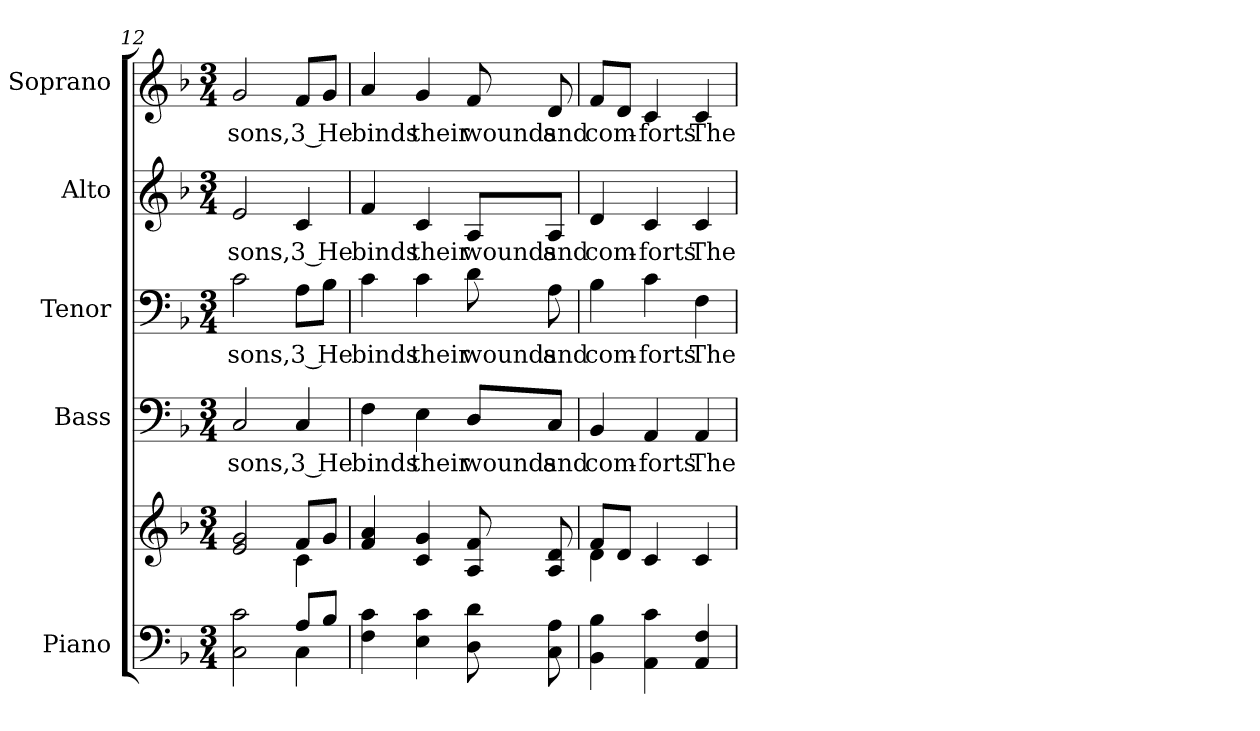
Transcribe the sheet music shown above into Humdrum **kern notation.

**kern	**kern	**kern	**text	**kern	**text	**kern	**text	**kern	**text
*part5	*part5	*part4	*part4	*part3	*part3	*part2	*part2	*part1	*part1
*staff6	*staff5	*staff4	*staff4	*staff3	*staff3	*staff2	*staff2	*staff1	*staff1
*I"Piano	*	*I"Bass	*	*I"Tenor	*	*I"Alto	*	*I"Soprano	*
*I'Pno.	*	*I'B.	*	*I'T.	*	*I'A.	*	*I'S.	*
*clefF4	*clefG2	*clefF4	*	*clefF4	*	*clefG2	*	*clefG2	*
*k[b-]	*k[b-]	*k[b-]	*	*k[b-]	*	*k[b-]	*	*k[b-]	*
*F:	*F:	*F:	*	*F:	*	*F:	*	*F:	*
*M3/4	*M3/4	*M3/4	*	*M3/4	*	*M3/4	*	*M3/4	*
=12	=12	=12	=12	=12	=12	=12	=12	=12	=12
*^	*^	*	*	*	*	*	*	*	*
!	!	!	!	!	!LO:LY:b:color=#000000	!	!	!	!	!	!
!	!	!	!	!	!	!	!LO:LY:b:color=#000000	!	!	!	!
!	!	!	!	!	!	!	!	!	!LO:LY:b:color=#000000	!	!
!	!	!	!	!	!	!	!	!	!	!	!LO:LY:b:color=#000000
2Ci\ 2ci	2ryy	2ei/ 2gi	2ryy	2Ci/	sons,	2ci\	sons,	2ei/	sons,	2gi/	sons,
!	!	!	!	!	!LO:LY:b:color=#000000	!	!	!	!	!	!
!	!	!	!	!	!	!	!LO:LY:b:color=#000000	!	!	!	!
!	!	!	!	!	!	!	!	!	!LO:LY:b:color=#000000	!	!
!	!	!	!	!	!	!	!	!	!	!	!LO:LY:b:color=#000000
8Ai/L	4Ci\	8fi/L	4ci\	4Ci/	3 He	8Ai\L	3 He	4ci/	3 He	8fi/L	3 He
8B-i/J	.	8gi/J	.	.	.	8B-i\J	.	.	.	8gi/J	.
*v	*v	*	*	*	*	*	*	*	*	*	*
*	*v	*v	*	*	*	*	*	*	*	*
!!LO:PB:g=z
=13	=13	=13	=13	=13	=13	=13	=13	=13	=13
!	!	!	!LO:LY:b:color=#000000	!	!	!	!	!	!
!	!	!	!	!	!LO:LY:b:color=#000000	!	!	!	!
!	!	!	!	!	!	!	!LO:LY:b:color=#000000	!	!
!	!	!	!	!	!	!	!	!	!LO:LY:b:color=#000000
4Fi\ 4ci	4fi/ 4ai	4Fi\	binds	4ci\	binds	4fi/	binds	4ai/	binds
!	!	!	!LO:LY:b:color=#000000	!	!	!	!	!	!
!	!	!	!	!	!LO:LY:b:color=#000000	!	!	!	!
!	!	!	!	!	!	!	!LO:LY:b:color=#000000	!	!
!	!	!	!	!	!	!	!	!	!LO:LY:b:color=#000000
4Ei\ 4ci	4ci/ 4gi	4Ei\	their	4ci\	their	4ci/	their	4gi/	their
!	!	!	!LO:LY:b:color=#000000	!	!	!	!	!	!
!	!	!	!	!	!LO:LY:b:color=#000000	!	!	!	!
!	!	!	!	!	!	!	!LO:LY:b:color=#000000	!	!
!	!	!	!	!	!	!	!	!	!LO:LY:b:color=#000000
8Di\ 8di	8Ai/ 8fi	8Di/L	wounds	8di\	wounds	8Ai/L	wounds	8fi/	wounds
!	!	!	!LO:LY:b:color=#000000	!	!	!	!	!	!
!	!	!	!	!	!LO:LY:b:color=#000000	!	!	!	!
!	!	!	!	!	!	!	!LO:LY:b:color=#000000	!	!
!	!	!	!	!	!	!	!	!	!LO:LY:b:color=#000000
8Ci\ 8Ai	8Ai/ 8di	8Ci/J	and	8Ai\	and	8Ai/J	and	8di/	and
=14	=14	=14	=14	=14	=14	=14	=14	=14	=14
*	*^	*	*	*	*	*	*	*	*
!	!	!	!	!LO:LY:b:color=#000000	!	!	!	!	!	!
!	!	!	!	!	!	!LO:LY:b:color=#000000	!	!	!	!
!	!	!	!	!	!	!	!	!LO:LY:b:color=#000000	!	!
!	!	!	!	!	!	!	!	!	!	!LO:LY:b:color=#000000
4BB-i\ 4B-i	8fi/L	4di\	4BB-i/	com-	4B-i\	com-	4di/	com-	8fi/L	com-
.	8di/J	.	.	.	.	.	.	.	8di/J	.
!	!	!	!	!LO:LY:b:color=#000000	!	!	!	!	!	!
!	!	!	!	!	!	!LO:LY:b:color=#000000	!	!	!	!
!	!	!	!	!	!	!	!	!LO:LY:b:color=#000000	!	!
!	!	!	!	!	!	!	!	!	!	!LO:LY:b:color=#000000
4AAi\ 4ci	4ci/	4ryy	4AAi/	-forts	4ci\	-forts	4ci/	-forts	4ci/	-forts
!	!	!	!	!LO:LY:b:color=#000000	!	!	!	!	!	!
!	!	!	!	!	!	!LO:LY:b:color=#000000	!	!	!	!
!	!	!	!	!	!	!	!	!LO:LY:b:color=#000000	!	!
!	!	!	!	!	!	!	!	!	!	!LO:LY:b:color=#000000
4AAi/ 4Fi	4ci/	4ryy	4AAi/	The	4Fi\	The	4ci/	The	4ci/	The
*	*v	*v	*	*	*	*	*	*	*	*
=	=	=	=	=	=	=	=	=	=
*-	*-	*-	*-	*-	*-	*-	*-	*-	*-
